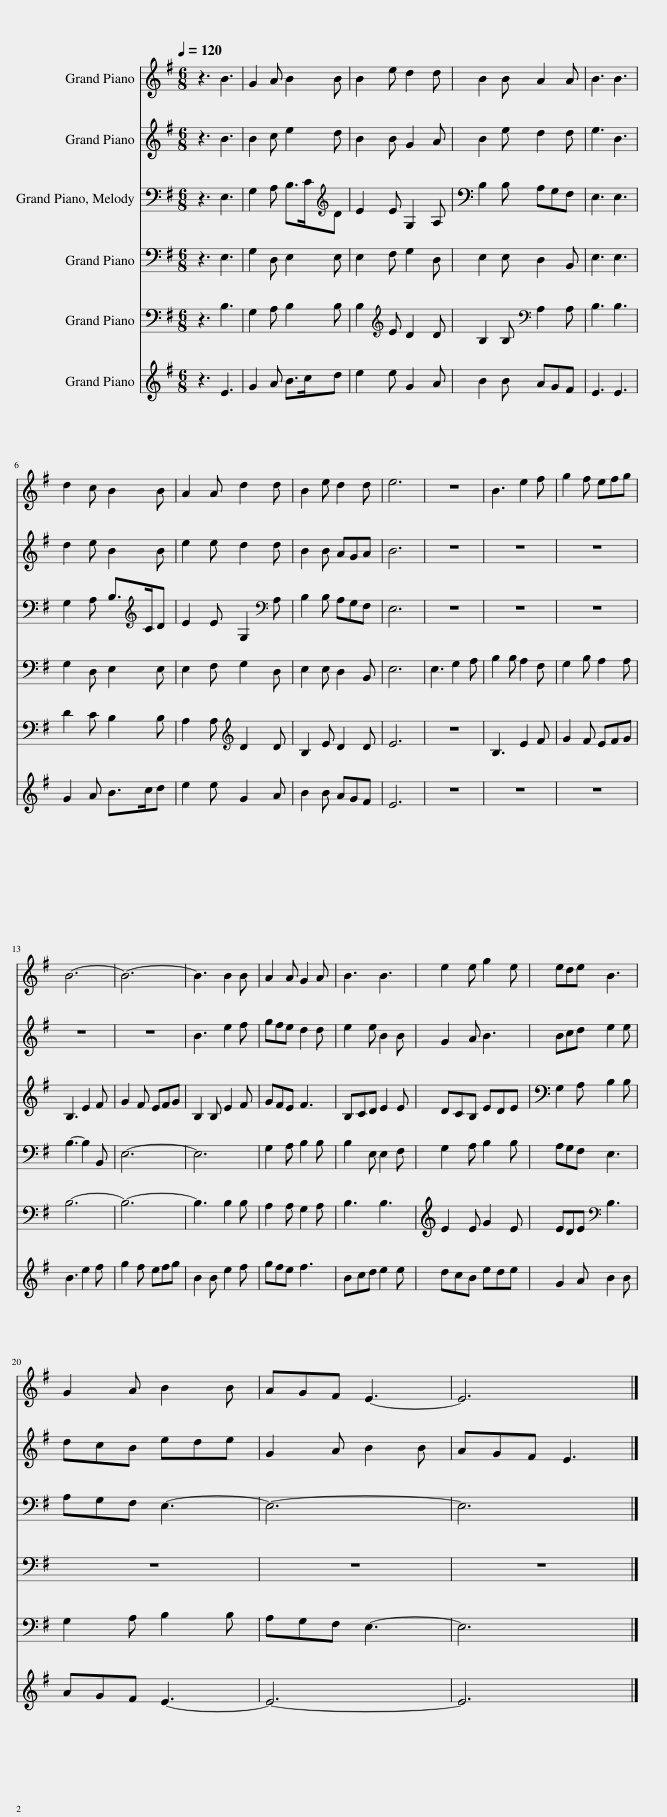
X:1
%%score 1 2 3 4 5 6
L:1/8
Q:1/4=120
M:6/8
I:linebreak $
K:G
V:1 treble
V:2 treble
V:3 bass
V:4 bass
V:5 bass
V:6 treble
V:1
 z3 B3 | G2 A B2 B | B2 e d2 d | B2 B A2 A | B3 B3 |$ %5
 d2 c B2 B | A2 A d2 d | B2 e d2 d | e6 | z6 | %10
 B3 e2 f | g2 f efg |$ B6- | B6- | B3 B2 B | %15
 A2 A G2 A | B3 B3 | e2 e g2 e | ede B3 |$ G2 A B2 B | %20
 AGF E3- | E6 |] %22
V:2
 z3 B3 | B2 c e2 d | B2 B G2 A | B2 e d2 d | e3 B3 |$ %5
 d2 e B2 B | e2 e d2 d | B2 B AGA | B6 | z6 | %10
 z6 | z6 |$ z6 | z6 | B3 e2 f | %15
 gfe d2 d | e2 e B2 B | G2 A B3 | Bcd e2 e |$ dcB ede | %20
 G2 A B2 B | AGF E3 |] %22
V:3
 z3 E,3 | G,2 A, B,>C[K:treble]D | E2 E G,2 A, | B,2 B, A,G,F, | E,3 E,3 |$ %5
 G,2 A, B,>[K:treble]CD | E2 E G,2[K:bass] A, | B,2 B, A,G,F, | E,6 | z6 | %10
 z6 | z6 |$ B,3 E2 F | G2 F EFG | B,2 B, E2 F | %15
 GFE F3 | B,CD E2 E | DCB, EDE | G,2 A, B,2 B, |$ A,G,F, E,3- | %20
 E,6- | E,6 |] %22
V:4
 z3 E,3 | G,2 D, E,2 E, | E,2 F, G,2 D, | E,2 E, D,2 B,, | E,3 E,3 |$ %5
 G,2 D, E,2 E, | E,2 F, G,2 D, | E,2 E, D,2 B,, | E,6 | E,3 G,2 A, | %10
 B,2 B, A,2 F, | G,2 B, A,2 A, |$ B,3- B,2 B,, | E,6- | E,6 | %15
 G,2 A, B,2 B, | B,2 E, E,2 F, | G,2 A, B,2 B, | A,G,F, E,3 |$ z6 | %20
 z6 | z6 |] %22
V:5
 z3 B,3 | G,2 A, B,2 B, | B,2[K:treble] E D2 D | B,2 B,[K:bass] A,2 A, | B,3 B,3 |$ %5
 D2 C B,2 B, | A,2 A,[K:treble] D2 D | B,2 E D2 D | E6 | z6 | %10
 B,3 E2 F | G2 F EFG |$ B,6- | B,6- | B,3 B,2 B, | %15
 A,2 A, G,2 A, | B,3 B,3 | E2 E G2 E | EDE[K:bass] B,3 |$ G,2 A, B,2 B, | %20
 A,G,F, E,3- | E,6 |] %22
V:6
 z3 E3 | G2 A B>cd | e2 e G2 A | B2 B AGF | E3 E3 |$ %5
 G2 A B>cd | e2 e G2 A | B2 B AGF | E6 | z6 | %10
 z6 | z6 |$ B3 e2 f | g2 f efg | B2 B e2 f | %15
 gfe f3 | Bcd e2 e | dcB ede | G2 A B2 B |$ AGF E3- | %20
 E6- | E6 |] %22
